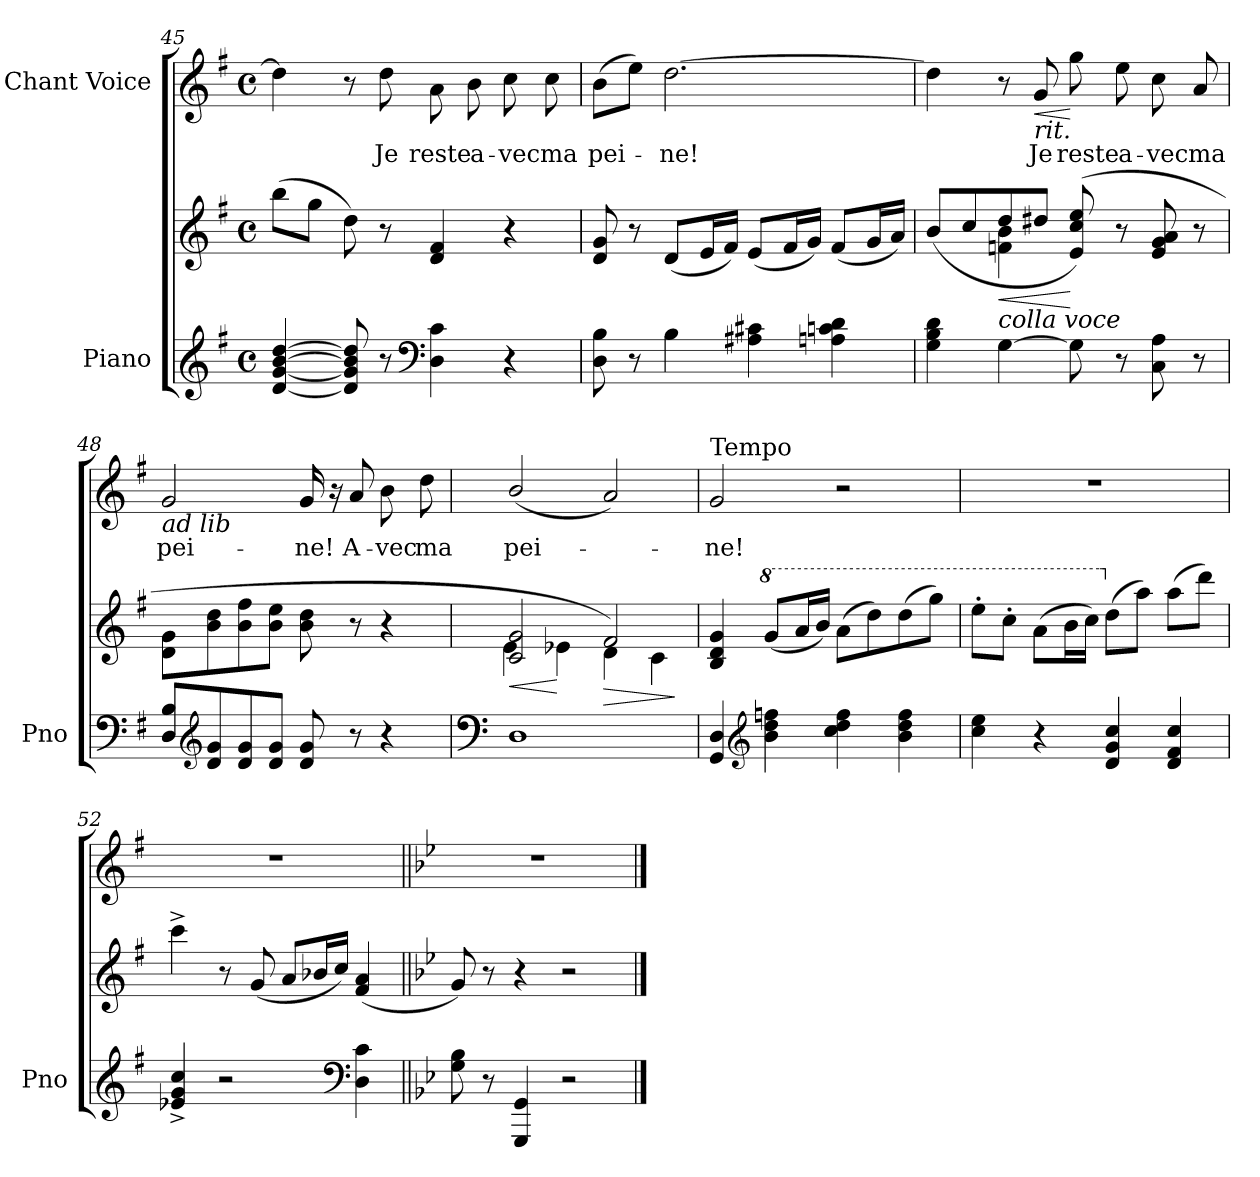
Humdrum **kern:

**kern	**kern	**dynam	**kern	**text	**dynam
*part2	*part2	*part2	*part1	*part1	*part1
*staff3	*staff2	*staff2/3	*staff1	*staff1	*staff1
*I"Piano	*	*	*I"Chant Voice	*	*
*I'Pno	*	*	*	*	*
*clefG2	*clefG2	*	*clefG2	*	*
*k[f#]	*k[f#]	*	*k[f#]	*	*
*M4/4	*M4/4	*	*M4/4	*	*
*met(c)	*met(c)	*	*met(c)	*	*
=45	=45	=45	=45	=45	=45
[4d/ [>4g/ [4b/ [4dd/	(8bb\L	.	4dd\]	.	.
.	8gg\J	.	.	.	.
8d/] 8g/] 8b/] 8dd/]	8dd\)	.	8r	.	.
!	!	!	!	!LO:LY:b	!
8r	8r	.	8dd\	Je	.
*clefF4	*	*	*	*	*
!	!	!	!	!LO:LY:b	!
4D\ 4c\	4d/ 4f#/	.	8a\	reste	.
!	!	!	!	!LO:LY:b	!
.	.	.	8b\	a-	.
!	!	!	!	!LO:LY:b	!
4r	4r	.	8cc\	-vec	.
!	!	!	!	!LO:LY:b	!
.	.	.	8cc\	ma	.
!!LO:LB:g=z
=46	=46	=46	=46	=46	=46
!	!	!	!	!LO:LY:b	!
8D\ 8B\	8d/ 8g/	.	(8b\L	pei-	.
8r	8r	.	8ee\J)	.	.
!	!	!	!	!LO:LY:b	!
4B\	(8d/L	.	[2.dd\	-ne!	.
.	16e/L	.	.	.	.
.	16f#/JJ)	.	.	.	.
4A#X\ 4c#X\	(8e/L	.	.	.	.
.	16f#/L	.	.	.	.
.	16g/JJ)	.	.	.	.
4An\ 4cn\ 4d\	(8f#/L	.	.	.	.
.	16g/L	.	.	.	.
.	16a/JJ)	.	.	.	.
=47	=47	=47	=47	=47	=47
*	*^	*	*	*	*
4G\ 4B\ 4d\	(8b/L	4ryy	.	4dd\]	.	.
.	8cc/	.	.	.	.	.
!	!LO:TX:b:i:t=colla voce	!	!	!	!	!
!	!	!	!LO:HP:b	!	!	!
[4G\	8dd/	((4fn\ 4b\	<	8r	.	.
!	!	!	!	!LO:TX:b:i:t=rit.	!	!
!	!	!	!	!	!LO:LY:b	!LO:HP:b
.	8dd#X/J	.	.	8g/	Je	<
!	!	!	!	!	!LO:LY:b	!
8G\]	((8e/ 8cc/ 8ee/)	2ryy	[	8gg\	reste	[
!	!	!	!	!	!LO:LY:b	!
8r	8r	.	.	8ee\	a-	.
!	!	!	!	!	!LO:LY:b	!
8C\ 8A\	8e/ 8g/ 8a/	.	.	8cc\	-vec	.
!	!	!	!	!	!LO:LY:b	!
8r	8r	.	.	8a/	ma	.
*	*v	*v	*	*	*	*
=48	=48	=48	=48	=48	=48
!	!	!	!LO:TX:b:i:t=ad lib	!	!
!	!	!	!	!LO:LY:b	!
8D/ 8B/L	8d\ 8g\L	.	2g/	pei-	.
*clefG2	*	*	*	*	*
8d/ 8g/	8b\ 8dd\	.	.	.	.
8d/ 8g/	8b\ 8ff#\	.	.	.	.
8d/ 8g/J	8b\ 8ee\J	.	.	.	.
!	!	!	!	!LO:LY:b	!
8d/ 8g/	8b\ 8dd\	.	16g/	-ne!	.
.	.	.	16r	.	.
!	!	!	!	!LO:LY:b	!
8r	8r	.	8a/	A-	.
!	!	!	!	!LO:LY:b	!
4r	4r	.	8b\	-vec	.
!	!	!	!	!LO:LY:b	!
.	.	.	8dd\	ma	.
!!LO:LB:g=z
=49	=49	=49	=49	=49	=49
*clefF4	*	*	*	*	*
!	!	!LO:HP:b	!	!LO:LY:b	!
*	*^	*	*	*	*
1D	2c/ 2g/	4e\	<	(2b/	pei-	.
.	.	4e-X\	[	.	.	.
!	!	!	!LO:HP:b	!	!	!
.	2f#/)	4d\	>	2a/)	.	.
.	.	4c\	.	.	.	.
*	*v	*v	*	*	*	*
.	.	]	.	.	.
=50	=50	=50	=50	=50	=50
!	!	!	!LO:TX:a:t=Tempo	!	!
!	!	!	!	!LO:LY:b	!
4GG/ 4D/	4B/ 4d/ 4g/	.	2g/	-ne!	.
*clefG2	*	*	*	*	*
*	*8va	*	*	*	*
4b\ 4dd\ 4ffn\	(8gg/L	.	.	.	.
.	16aa/L	.	.	.	.
.	16bb/JJ)	.	.	.	.
4cc\ 4dd\ 4ff\	(8aa\L	.	2r	.	.
.	8ddd\)	.	.	.	.
4b\ 4dd\ 4ff\	(8ddd\	.	.	.	.
.	8ggg\J)	.	.	.	.
=51	=51	=51	=51	=51	=51
4cc\ 4ee\	8eee'\L	.	1r	.	.
.	8ccc'\J	.	.	.	.
4r	(8aa\L	.	.	.	.
.	16bb\L	.	.	.	.
.	16ccc\JJ)	.	.	.	.
*	*X8va	*	*	*	*
4d/ 4g/ 4cc/	(8dd\L	.	.	.	.
.	8aa\J)	.	.	.	.
4d/ 4f#/ 4cc/	(8aa\L	.	.	.	.
.	8ddd\J)	.	.	.	.
=52	=52	=52	=52	=52	=52
4e-X/^ 4g/^ 4cc/^	4ccc^\	.	1r	.	.
2r	8r	.	.	.	.
.	(8g/	.	.	.	.
.	8a/L	.	.	.	.
.	16b-X/L	.	.	.	.
.	16cc/JJ)	.	.	.	.
*clefF4	*	*	*	*	*
4D\ 4c\	(4f#/ 4a/	.	.	.	.
!!LO:PB:g=z
=53||	=53||	=53||	=53||	=53||	=53||
*k[b-e-]	*k[b-e-]	*	*k[b-e-]	*	*
8G\ 8B-\)	8g/)	.	1r	.	.
8r	8r	.	.	.	.
4GGG/ 4GG/	4r	.	.	.	.
2r	2r	.	.	.	.
==	==	==	==	==	==
*-	*-	*-	*-	*-	*-
